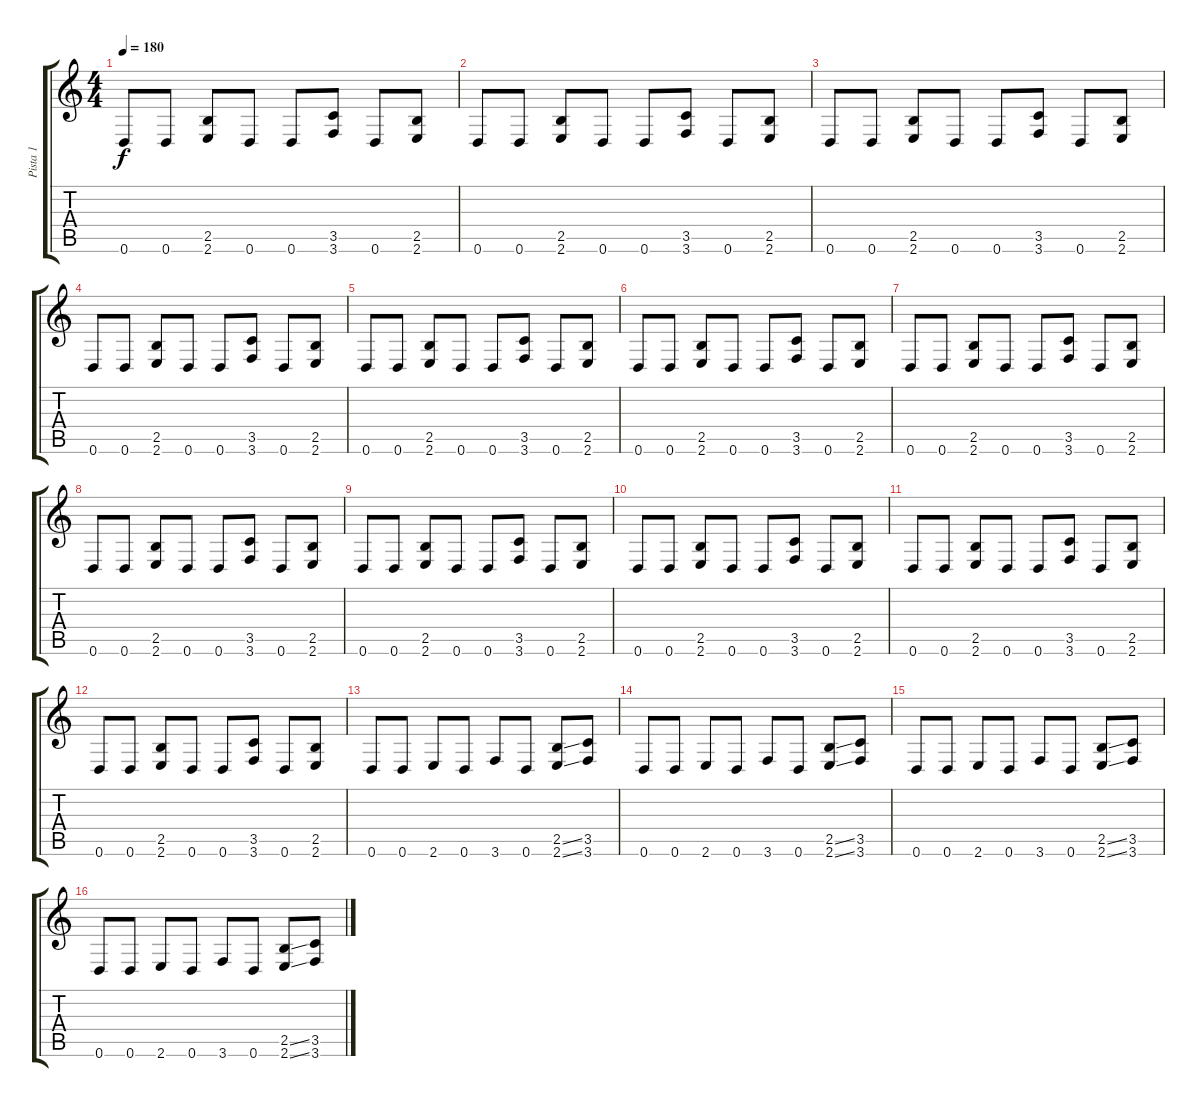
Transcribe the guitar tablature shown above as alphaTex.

\track ("Pista 1" "Pista 1") {instrument overdrivenguitar}
\staff {score tabs}
\tuning (E4 B3 G3 D3 A2 D2) {hide}
\ts (4 4)
\tempo 180
\clef g2
\ks c
0.6.8{dy f instrument overdrivenguitar} 0.6.8 (2.5 2.6).8 0.6.8 0.6.8 (3.5 3.6).8 0.6.8 (2.5 2.6).8 |
0.6.8 0.6.8 (2.5 2.6).8 0.6.8 0.6.8 (3.5 3.6).8 0.6.8 (2.5 2.6).8 |
0.6.8 0.6.8 (2.5 2.6).8 0.6.8 0.6.8 (3.5 3.6).8 0.6.8 (2.5 2.6).8 |
0.6.8 0.6.8 (2.5 2.6).8 0.6.8 0.6.8 (3.5 3.6).8 0.6.8 (2.5 2.6).8 |
0.6.8 0.6.8 (2.5 2.6).8 0.6.8 0.6.8 (3.5 3.6).8 0.6.8 (2.5 2.6).8 |
0.6.8 0.6.8 (2.5 2.6).8 0.6.8 0.6.8 (3.5 3.6).8 0.6.8 (2.5 2.6).8 |
0.6.8 0.6.8 (2.5 2.6).8 0.6.8 0.6.8 (3.5 3.6).8 0.6.8 (2.5 2.6).8 |
0.6.8 0.6.8 (2.5 2.6).8 0.6.8 0.6.8 (3.5 3.6).8 0.6.8 (2.5 2.6).8 |
0.6.8 0.6.8 (2.5 2.6).8 0.6.8 0.6.8 (3.5 3.6).8 0.6.8 (2.5 2.6).8 |
0.6.8 0.6.8 (2.5 2.6).8 0.6.8 0.6.8 (3.5 3.6).8 0.6.8 (2.5 2.6).8 |
0.6.8 0.6.8 (2.5 2.6).8 0.6.8 0.6.8 (3.5 3.6).8 0.6.8 (2.5 2.6).8 |
0.6.8 0.6.8 (2.5 2.6).8 0.6.8 0.6.8 (3.5 3.6).8 0.6.8 (2.5 2.6).8 |
0.6.8 0.6.8 2.6.8 0.6.8 3.6.8 0.6.8 (2.5{ss} 2.6{ss}).8 (3.5 3.6).8 |
0.6.8 0.6.8 2.6.8 0.6.8 3.6.8 0.6.8 (2.5{ss} 2.6{ss}).8 (3.5 3.6).8 |
0.6.8 0.6.8 2.6.8 0.6.8 3.6.8 0.6.8 (2.5{ss} 2.6{ss}).8 (3.5 3.6).8 |
0.6.8 0.6.8 2.6.8 0.6.8 3.6.8 0.6.8 (2.5{ss} 2.6{ss}).8 (3.5 3.6).8
